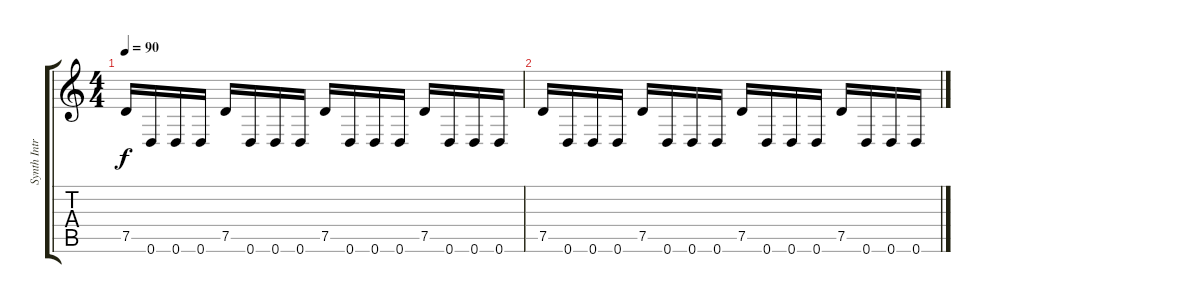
\track ("Synth Intro" "Synth Intr") {instrument distortionguitar}
\staff {score tabs}
\tuning (D4 A3 F3 C3 G2 D2) {hide}
\ts (4 4)
\tempo 90
\clef g2
\ks c
7.5.16{dy f instrument distortionguitar} 0.6.16 0.6.16 0.6.16 7.5.16 0.6.16 0.6.16 0.6.16 7.5.16 0.6.16 0.6.16 0.6.16 7.5.16 0.6.16 0.6.16 0.6.16 |
7.5.16 0.6.16 0.6.16 0.6.16 7.5.16 0.6.16 0.6.16 0.6.16 7.5.16 0.6.16 0.6.16 0.6.16 7.5.16 0.6.16 0.6.16 0.6.16
